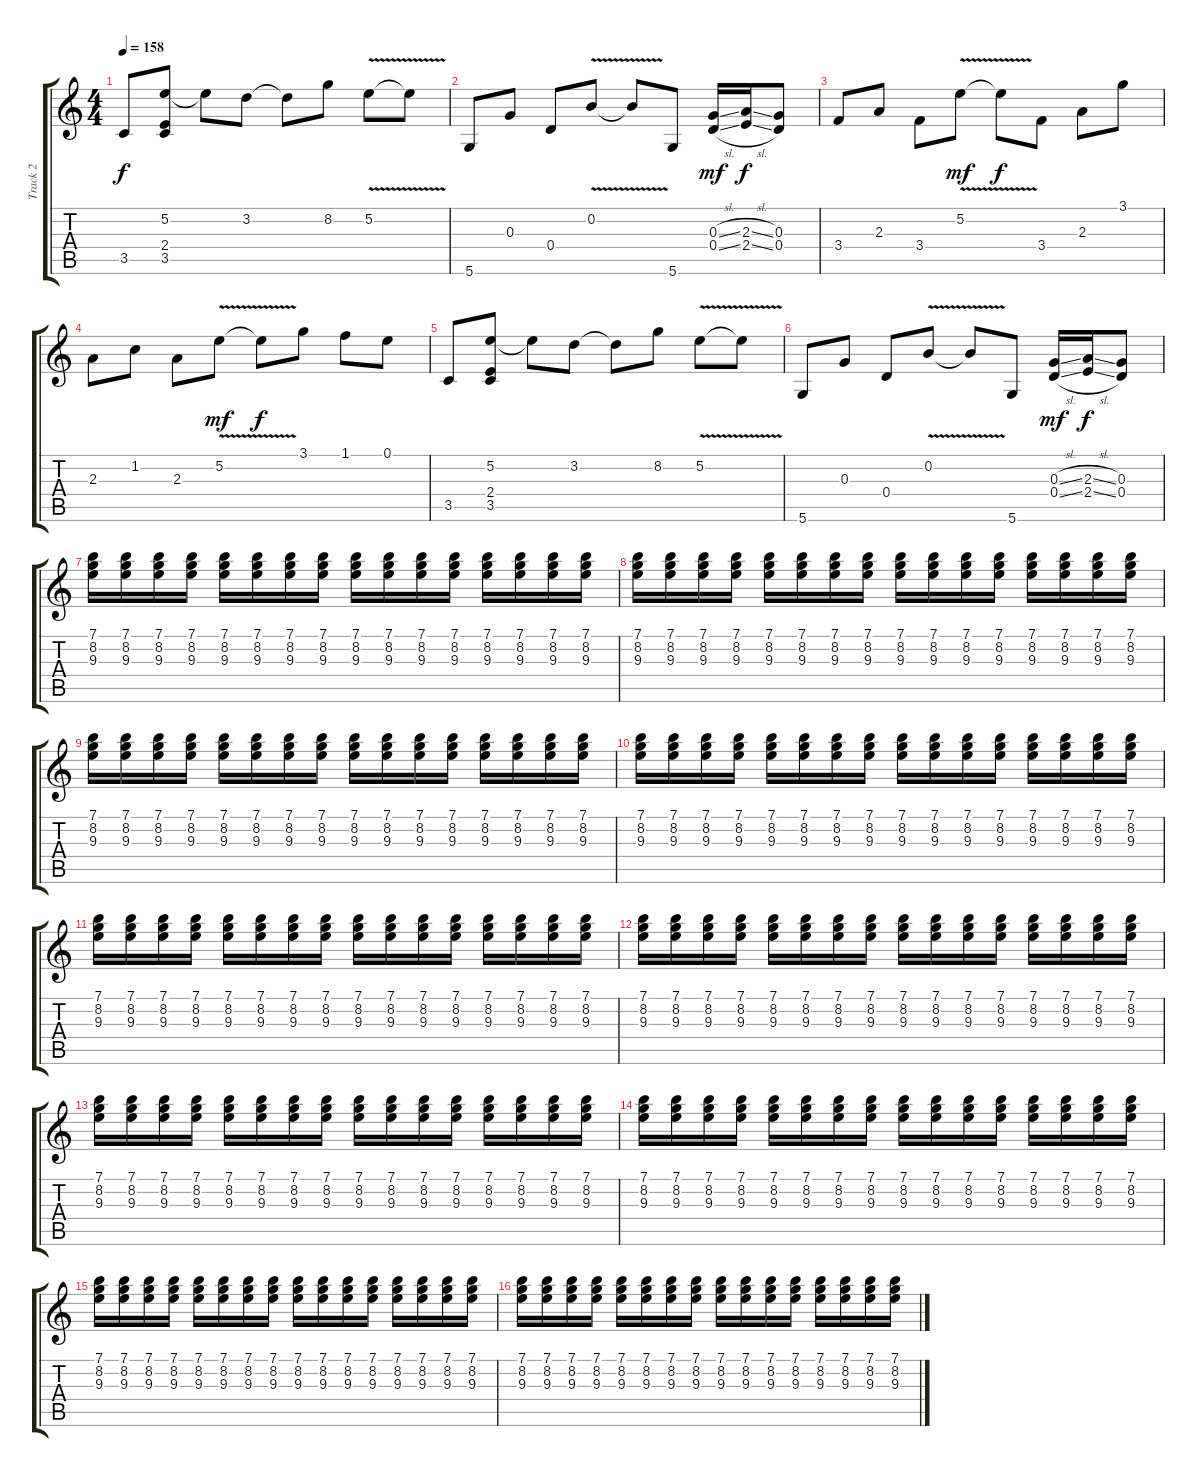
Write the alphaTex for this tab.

\track ("Track 2" "Track 2") {instrument distortionguitar}
\staff {score tabs}
\tuning (E4 B3 G3 D3 A2 D2) {hide}
\ts (4 4)
\tempo 158
\clef g2
\ks c
3.5.8{dy f} (5.2 2.4 3.5).8 5.2{t}.8 3.2.8 3.2{t}.8 8.2.8 5.2{v}.8 5.2{t}.8 |
5.6.8 0.3.8 0.4.8 0.2{v}.8 0.2{t}.8 5.6.8 (0.3{sl} 0.4{sl}).16{dy mf} (2.3{sl} 2.4{sl}).16{dy f} (0.3 0.4).8 |
3.4.8{instrument distortionguitar} 2.3.8 3.4.8 5.2{v}.8{dy mf} 5.2{t}.8{dy f} 3.4.8 2.3.8 3.1.8 |
2.3.8 1.2.8 2.3.8 5.2{v}.8{dy mf} 5.2{t}.8{dy f} 3.1.8 1.1.8 0.1.8 |
3.5.8 (5.2 2.4 3.5).8 5.2{t}.8 3.2.8 3.2{t}.8 8.2.8 5.2{v}.8 5.2{t}.8 |
5.6.8 0.3.8 0.4.8 0.2{v}.8 0.2{t}.8 5.6.8 (0.3{sl} 0.4{sl}).16{dy mf} (2.3{sl} 2.4{sl}).16{dy f} (0.3 0.4).8 |
(7.1 8.2 9.3).16{volume 8 balance 10 instrument electricguitarjazz} (7.1 8.2 9.3).16 (7.1 8.2 9.3).16 (7.1 8.2 9.3).16 (7.1 8.2 9.3).16 (7.1 8.2 9.3).16 (7.1 8.2 9.3).16 (7.1 8.2 9.3).16 (7.1 8.2 9.3).16 (7.1 8.2 9.3).16 (7.1 8.2 9.3).16 (7.1 8.2 9.3).16 (7.1 8.2 9.3).16 (7.1 8.2 9.3).16 (7.1 8.2 9.3).16 (7.1 8.2 9.3).16 |
(7.1 8.2 9.3).16 (7.1 8.2 9.3).16 (7.1 8.2 9.3).16 (7.1 8.2 9.3).16 (7.1 8.2 9.3).16 (7.1 8.2 9.3).16 (7.1 8.2 9.3).16 (7.1 8.2 9.3).16 (7.1 8.2 9.3).16 (7.1 8.2 9.3).16 (7.1 8.2 9.3).16 (7.1 8.2 9.3).16 (7.1 8.2 9.3).16 (7.1 8.2 9.3).16 (7.1 8.2 9.3).16 (7.1 8.2 9.3).16 |
(7.1 8.2 9.3).16 (7.1 8.2 9.3).16 (7.1 8.2 9.3).16 (7.1 8.2 9.3).16 (7.1 8.2 9.3).16 (7.1 8.2 9.3).16 (7.1 8.2 9.3).16 (7.1 8.2 9.3).16 (7.1 8.2 9.3).16 (7.1 8.2 9.3).16 (7.1 8.2 9.3).16 (7.1 8.2 9.3).16 (7.1 8.2 9.3).16 (7.1 8.2 9.3).16 (7.1 8.2 9.3).16 (7.1 8.2 9.3).16 |
(7.1 8.2 9.3).16 (7.1 8.2 9.3).16 (7.1 8.2 9.3).16 (7.1 8.2 9.3).16 (7.1 8.2 9.3).16 (7.1 8.2 9.3).16 (7.1 8.2 9.3).16 (7.1 8.2 9.3).16 (7.1 8.2 9.3).16 (7.1 8.2 9.3).16 (7.1 8.2 9.3).16 (7.1 8.2 9.3).16 (7.1 8.2 9.3).16 (7.1 8.2 9.3).16 (7.1 8.2 9.3).16 (7.1 8.2 9.3).16 |
(7.1 8.2 9.3).16 (7.1 8.2 9.3).16 (7.1 8.2 9.3).16 (7.1 8.2 9.3).16 (7.1 8.2 9.3).16 (7.1 8.2 9.3).16 (7.1 8.2 9.3).16 (7.1 8.2 9.3).16 (7.1 8.2 9.3).16 (7.1 8.2 9.3).16 (7.1 8.2 9.3).16 (7.1 8.2 9.3).16 (7.1 8.2 9.3).16 (7.1 8.2 9.3).16 (7.1 8.2 9.3).16 (7.1 8.2 9.3).16 |
(7.1 8.2 9.3).16 (7.1 8.2 9.3).16 (7.1 8.2 9.3).16 (7.1 8.2 9.3).16 (7.1 8.2 9.3).16 (7.1 8.2 9.3).16 (7.1 8.2 9.3).16 (7.1 8.2 9.3).16 (7.1 8.2 9.3).16 (7.1 8.2 9.3).16 (7.1 8.2 9.3).16 (7.1 8.2 9.3).16 (7.1 8.2 9.3).16 (7.1 8.2 9.3).16 (7.1 8.2 9.3).16 (7.1 8.2 9.3).16 |
(7.1 8.2 9.3).16 (7.1 8.2 9.3).16 (7.1 8.2 9.3).16 (7.1 8.2 9.3).16 (7.1 8.2 9.3).16 (7.1 8.2 9.3).16 (7.1 8.2 9.3).16 (7.1 8.2 9.3).16 (7.1 8.2 9.3).16 (7.1 8.2 9.3).16 (7.1 8.2 9.3).16 (7.1 8.2 9.3).16 (7.1 8.2 9.3).16 (7.1 8.2 9.3).16 (7.1 8.2 9.3).16 (7.1 8.2 9.3).16 |
(7.1 8.2 9.3).16 (7.1 8.2 9.3).16 (7.1 8.2 9.3).16 (7.1 8.2 9.3).16 (7.1 8.2 9.3).16 (7.1 8.2 9.3).16 (7.1 8.2 9.3).16 (7.1 8.2 9.3).16 (7.1 8.2 9.3).16 (7.1 8.2 9.3).16 (7.1 8.2 9.3).16 (7.1 8.2 9.3).16 (7.1 8.2 9.3).16 (7.1 8.2 9.3).16 (7.1 8.2 9.3).16 (7.1 8.2 9.3).16 |
(7.1 8.2 9.3).16 (7.1 8.2 9.3).16 (7.1 8.2 9.3).16 (7.1 8.2 9.3).16 (7.1 8.2 9.3).16 (7.1 8.2 9.3).16 (7.1 8.2 9.3).16 (7.1 8.2 9.3).16 (7.1 8.2 9.3).16 (7.1 8.2 9.3).16 (7.1 8.2 9.3).16 (7.1 8.2 9.3).16 (7.1 8.2 9.3).16 (7.1 8.2 9.3).16 (7.1 8.2 9.3).16 (7.1 8.2 9.3).16 |
(7.1 8.2 9.3).16 (7.1 8.2 9.3).16 (7.1 8.2 9.3).16 (7.1 8.2 9.3).16 (7.1 8.2 9.3).16 (7.1 8.2 9.3).16 (7.1 8.2 9.3).16 (7.1 8.2 9.3).16 (7.1 8.2 9.3).16 (7.1 8.2 9.3).16 (7.1 8.2 9.3).16 (7.1 8.2 9.3).16 (7.1 8.2 9.3).16 (7.1 8.2 9.3).16 (7.1 8.2 9.3).16 (7.1 8.2 9.3).16
